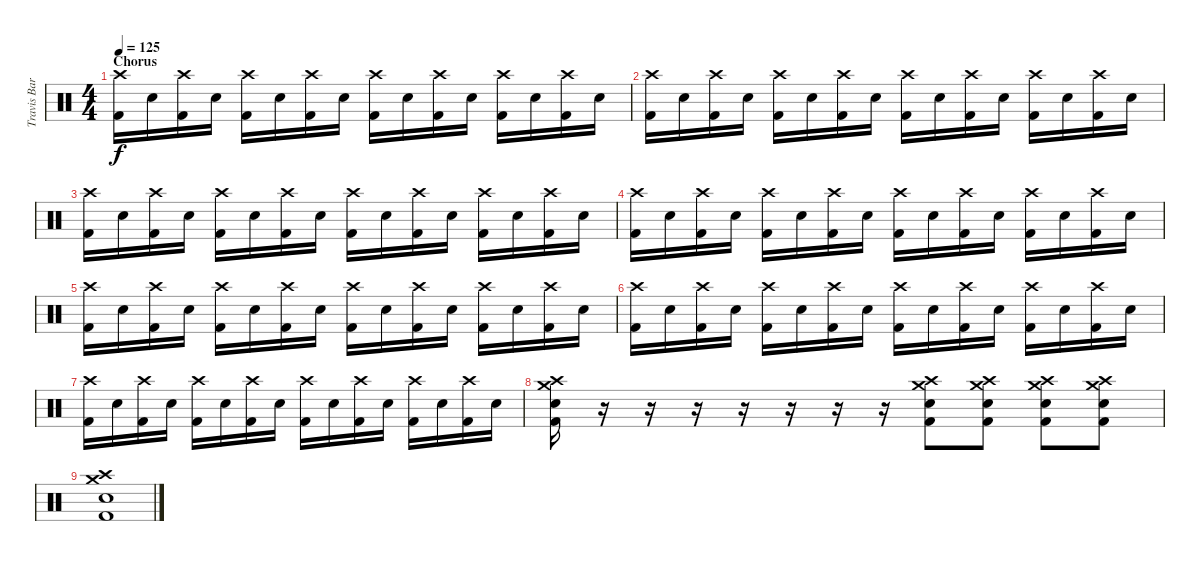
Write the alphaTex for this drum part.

\track ("Travis Barker (Drums)" "Travis Bar") {instrument percussion}
\staff {score}
\articulation defaults
\ts (4 4)
\section ("" "Chorus")
\tempo 125
\clef neutral
\ks c
("Crash high (hit)" "Kick (hit) 2").16{dy f} "Snare (hit) 2".16 ("Crash high (hit)" "Kick (hit) 2").16 "Snare (hit) 2".16 ("Crash high (hit)" "Kick (hit) 2").16 "Snare (hit) 2".16 ("Crash high (hit)" "Kick (hit) 2").16 "Snare (hit) 2".16 ("Crash high (hit)" "Kick (hit) 2").16 "Snare (hit) 2".16 ("Crash high (hit)" "Kick (hit) 2").16 "Snare (hit) 2".16 ("Crash high (hit)" "Kick (hit) 2").16 "Snare (hit) 2".16 ("Crash high (hit)" "Kick (hit) 2").16 "Snare (hit) 2".16 |
("Crash high (hit)" "Kick (hit) 2").16 "Snare (hit) 2".16 ("Crash high (hit)" "Kick (hit) 2").16 "Snare (hit) 2".16 ("Crash high (hit)" "Kick (hit) 2").16 "Snare (hit) 2".16 ("Crash high (hit)" "Kick (hit) 2").16 "Snare (hit) 2".16 ("Crash high (hit)" "Kick (hit) 2").16 "Snare (hit) 2".16 ("Crash high (hit)" "Kick (hit) 2").16 "Snare (hit) 2".16 ("Crash high (hit)" "Kick (hit) 2").16 "Snare (hit) 2".16 ("Crash high (hit)" "Kick (hit) 2").16 "Snare (hit) 2".16 |
("Crash high (hit)" "Kick (hit) 2").16 "Snare (hit) 2".16 ("Crash high (hit)" "Kick (hit) 2").16 "Snare (hit) 2".16 ("Crash high (hit)" "Kick (hit) 2").16 "Snare (hit) 2".16 ("Crash high (hit)" "Kick (hit) 2").16 "Snare (hit) 2".16 ("Crash high (hit)" "Kick (hit) 2").16 "Snare (hit) 2".16 ("Crash high (hit)" "Kick (hit) 2").16 "Snare (hit) 2".16 ("Crash high (hit)" "Kick (hit) 2").16 "Snare (hit) 2".16 ("Crash high (hit)" "Kick (hit) 2").16 "Snare (hit) 2".16 |
("Crash high (hit)" "Kick (hit) 2").16 "Snare (hit) 2".16 ("Crash high (hit)" "Kick (hit) 2").16 "Snare (hit) 2".16 ("Crash high (hit)" "Kick (hit) 2").16 "Snare (hit) 2".16 ("Crash high (hit)" "Kick (hit) 2").16 "Snare (hit) 2".16 ("Crash high (hit)" "Kick (hit) 2").16 "Snare (hit) 2".16 ("Crash high (hit)" "Kick (hit) 2").16 "Snare (hit) 2".16 ("Crash high (hit)" "Kick (hit) 2").16 "Snare (hit) 2".16 ("Crash high (hit)" "Kick (hit) 2").16 "Snare (hit) 2".16 |
("Crash high (hit)" "Kick (hit) 2").16 "Snare (hit) 2".16 ("Crash high (hit)" "Kick (hit) 2").16 "Snare (hit) 2".16 ("Crash high (hit)" "Kick (hit) 2").16 "Snare (hit) 2".16 ("Crash high (hit)" "Kick (hit) 2").16 "Snare (hit) 2".16 ("Crash high (hit)" "Kick (hit) 2").16 "Snare (hit) 2".16 ("Crash high (hit)" "Kick (hit) 2").16 "Snare (hit) 2".16 ("Crash high (hit)" "Kick (hit) 2").16 "Snare (hit) 2".16 ("Crash high (hit)" "Kick (hit) 2").16 "Snare (hit) 2".16 |
("Crash high (hit)" "Kick (hit) 2").16 "Snare (hit) 2".16 ("Crash high (hit)" "Kick (hit) 2").16 "Snare (hit) 2".16 ("Crash high (hit)" "Kick (hit) 2").16 "Snare (hit) 2".16 ("Crash high (hit)" "Kick (hit) 2").16 "Snare (hit) 2".16 ("Crash high (hit)" "Kick (hit) 2").16 "Snare (hit) 2".16 ("Crash high (hit)" "Kick (hit) 2").16 "Snare (hit) 2".16 ("Crash high (hit)" "Kick (hit) 2").16 "Snare (hit) 2".16 ("Crash high (hit)" "Kick (hit) 2").16 "Snare (hit) 2".16 |
("Crash high (hit)" "Kick (hit) 2").16 "Snare (hit) 2".16 ("Crash high (hit)" "Kick (hit) 2").16 "Snare (hit) 2".16 ("Crash high (hit)" "Kick (hit) 2").16 "Snare (hit) 2".16 ("Crash high (hit)" "Kick (hit) 2").16 "Snare (hit) 2".16 ("Crash high (hit)" "Kick (hit) 2").16 "Snare (hit) 2".16 ("Crash high (hit)" "Kick (hit) 2").16 "Snare (hit) 2".16 ("Crash high (hit)" "Kick (hit) 2").16 "Snare (hit) 2".16 ("Crash high (hit)" "Kick (hit) 2").16 "Snare (hit) 2".16 |
("Crash high (hit)" "Kick (hit) 2" "Snare (hit) 2" "Crash medium (hit)").16 r.16 r.16 r.16 r.16 r.16 r.16 r.16 ("Crash high (hit)" "Snare (hit) 2" "Kick (hit) 2" "Crash medium (hit)").8 ("Crash high (hit)" "Snare (hit) 2" "Kick (hit) 2" "Crash medium (hit)").8 ("Crash high (hit)" "Snare (hit) 2" "Kick (hit) 2" "Crash medium (hit)").8 ("Crash high (hit)" "Snare (hit) 2" "Kick (hit) 2" "Crash medium (hit)").8 |
("Kick (hit) 2" "Snare (hit) 2" "Crash high (hit)" "Crash medium (hit)").1
